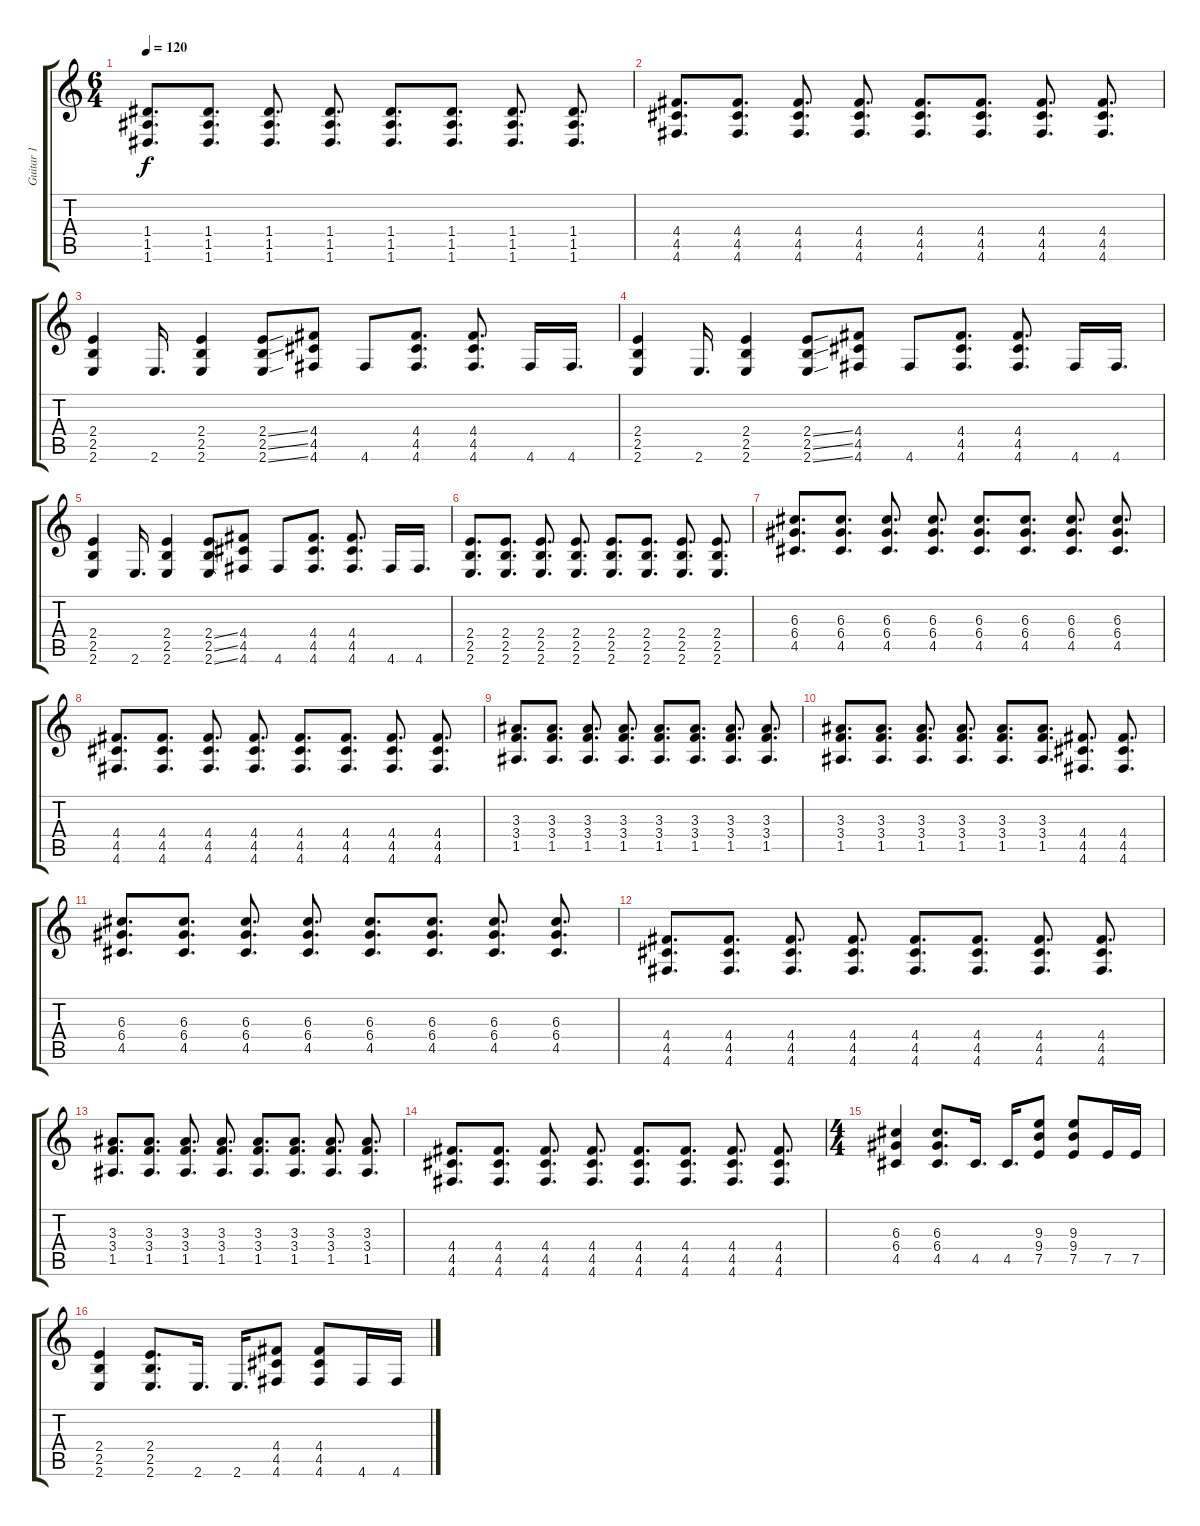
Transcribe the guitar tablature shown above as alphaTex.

\track ("Guitar 1" "Guitar 1") {instrument electricguitarclean}
\staff {score tabs}
\tuning (E4 B3 G3 D3 A2 D2) {hide}
\ts (6 4)
\tempo 120
\clef g2
\ks c
(1.4 1.5 1.6).8{d dy f} (1.4 1.5 1.6).8{d} (1.4 1.5 1.6).8{d} (1.4 1.5 1.6).8{d} (1.4 1.5 1.6).8{d} (1.4 1.5 1.6).8{d} (1.4 1.5 1.6).8{d} (1.4 1.5 1.6).8{d} |
(4.4 4.5 4.6).8{d} (4.4 4.5 4.6).8{d} (4.4 4.5 4.6).8{d} (4.4 4.5 4.6).8{d} (4.4 4.5 4.6).8{d} (4.4 4.5 4.6).8{d} (4.4 4.5 4.6).8{d} (4.4 4.5 4.6).8{d} |
(2.4 2.5 2.6).4 2.6.16{d} (2.4 2.5 2.6).4 (2.4{ss} 2.5{ss} 2.6{ss}).8 (4.4 4.5 4.6).8 4.6.8 (4.4 4.5 4.6).8{d} (4.4 4.5 4.6).8{d} 4.6.16 4.6.16{d} |
(2.4 2.5 2.6).4 2.6.16{d} (2.4 2.5 2.6).4 (2.4{ss} 2.5{ss} 2.6{ss}).8 (4.4 4.5 4.6).8 4.6.8 (4.4 4.5 4.6).8{d} (4.4 4.5 4.6).8{d} 4.6.16 4.6.16{d} |
(2.4 2.5 2.6).4 2.6.16{d} (2.4 2.5 2.6).4 (2.4{ss} 2.5{ss} 2.6{ss}).8 (4.4 4.5 4.6).8 4.6.8 (4.4 4.5 4.6).8{d} (4.4 4.5 4.6).8{d} 4.6.16 4.6.16{d} |
(2.4 2.5 2.6).8{d} (2.4 2.5 2.6).8{d} (2.4 2.5 2.6).8{d} (2.4 2.5 2.6).8{d} (2.4 2.5 2.6).8{d} (2.4 2.5 2.6).8{d} (2.4 2.5 2.6).8{d} (2.4 2.5 2.6).8{d} |
(6.3 6.4 4.5).8{d} (6.3 6.4 4.5).8{d} (6.3 6.4 4.5).8{d} (6.3 6.4 4.5).8{d} (6.3 6.4 4.5).8{d} (6.3 6.4 4.5).8{d} (6.3 6.4 4.5).8{d} (6.3 6.4 4.5).8{d} |
(4.4 4.5 4.6).8{d} (4.4 4.5 4.6).8{d} (4.4 4.5 4.6).8{d} (4.4 4.5 4.6).8{d} (4.4 4.5 4.6).8{d} (4.4 4.5 4.6).8{d} (4.4 4.5 4.6).8{d} (4.4 4.5 4.6).8{d} |
(3.3 3.4 1.5).8{d} (3.3 3.4 1.5).8{d} (3.3 3.4 1.5).8{d} (3.3 3.4 1.5).8{d} (3.3 3.4 1.5).8{d} (3.3 3.4 1.5).8{d} (3.3 3.4 1.5).8{d} (3.3 3.4 1.5).8{d} |
(3.3 3.4 1.5).8{d} (3.3 3.4 1.5).8{d} (3.3 3.4 1.5).8{d} (3.3 3.4 1.5).8{d} (3.3 3.4 1.5).8{d} (3.3 3.4 1.5).8{d} (4.4 4.5 4.6).8{d} (4.4 4.5 4.6).8{d} |
(6.3 6.4 4.5).8{d} (6.3 6.4 4.5).8{d} (6.3 6.4 4.5).8{d} (6.3 6.4 4.5).8{d} (6.3 6.4 4.5).8{d} (6.3 6.4 4.5).8{d} (6.3 6.4 4.5).8{d} (6.3 6.4 4.5).8{d} |
(4.4 4.5 4.6).8{d} (4.4 4.5 4.6).8{d} (4.4 4.5 4.6).8{d} (4.4 4.5 4.6).8{d} (4.4 4.5 4.6).8{d} (4.4 4.5 4.6).8{d} (4.4 4.5 4.6).8{d} (4.4 4.5 4.6).8{d} |
(3.3 3.4 1.5).8{d} (3.3 3.4 1.5).8{d} (3.3 3.4 1.5).8{d} (3.3 3.4 1.5).8{d} (3.3 3.4 1.5).8{d} (3.3 3.4 1.5).8{d} (3.3 3.4 1.5).8{d} (3.3 3.4 1.5).8{d} |
(4.4 4.5 4.6).8{d} (4.4 4.5 4.6).8{d} (4.4 4.5 4.6).8{d} (4.4 4.5 4.6).8{d} (4.4 4.5 4.6).8{d} (4.4 4.5 4.6).8{d} (4.4 4.5 4.6).8{d} (4.4 4.5 4.6).8{d} |
\ts (4 4)
(6.3 6.4 4.5).4 (6.3 6.4 4.5).8{d} 4.5.16{d} 4.5.16{d} (9.3 9.4 7.5).8 (9.3 9.4 7.5).8 7.5.16 7.5.16 |
(2.4 2.5 2.6).4 (2.4 2.5 2.6).8{d} 2.6.16{d} 2.6.16{d} (4.4 4.5 4.6).8 (4.4 4.5 4.6).8 4.6.16 4.6.16
